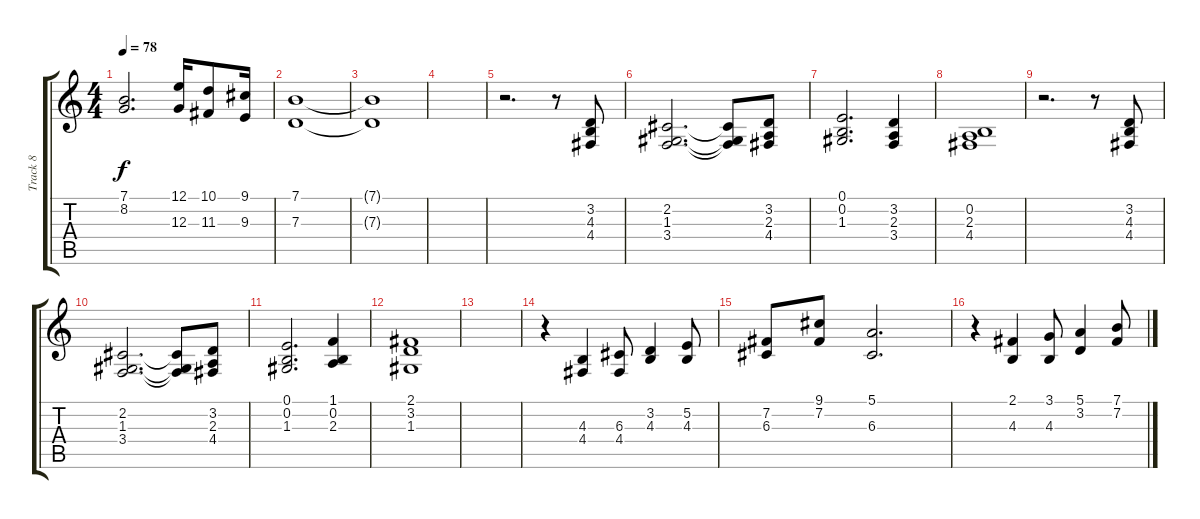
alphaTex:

\track ("Track 8" "Track 8") {instrument trumpet}
\staff {score tabs}
\tuning (E4 B3 G3 D3 A2 E2) {hide}
\ts (4 4)
\tempo 78
\clef g2
\ks c
(7.1{t} 8.2{t}).2{d dy f} (12.1 12.3).16 (10.1 11.3).8 (9.1 9.3).16 |
(7.1 7.3).1 |
(7.1{t} 7.3{t}).1 |
|
r.2{d} r.8 (3.2 4.3 4.4).8 |
(2.2 1.3 3.4).2{d} (2.2{t} 1.3{t} 3.4{t}).8 (3.2 2.3 4.4).8 |
(0.1 0.2 1.3).2{d} (3.2 2.3 3.4).4 |
(0.2 2.3 4.4).1 |
r.2{d} r.8 (3.2 4.3 4.4).8 |
(2.2 1.3 3.4).2{d} (2.2{t} 1.3{t} 3.4{t}).8 (3.2 2.3 4.4).8 |
(0.1 0.2 1.3).2{d} (1.1 0.2 2.3).4 |
(2.1 3.2 1.3).1 |
|
r.4 (4.3 4.4).4 (6.3 4.4).8 (3.2 4.3).4 (5.2 4.3).8 |
(7.2 6.3).8 (9.1 7.2).8 (5.1 6.3).2{d} |
r.4 (2.1 4.3).4 (3.1 4.3).8 (5.1 3.2).4 (7.1 7.2).8
